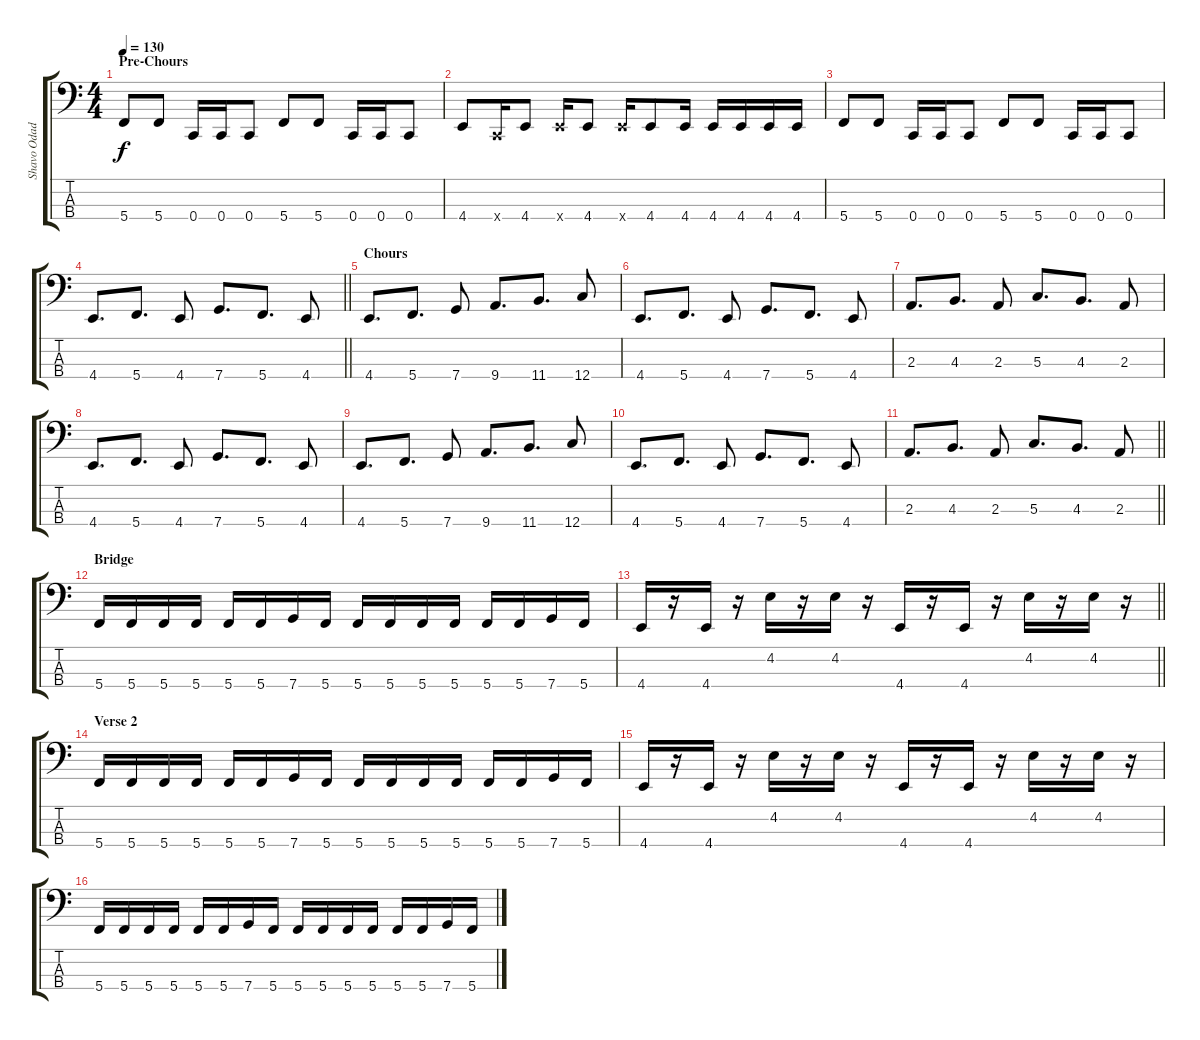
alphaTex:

\track ("Shavo Odadjian" "Shavo Odad") {instrument electricbasspick}
\staff {score tabs}
\tuning (F2 C2 G1 C1) {hide}
\ts (4 4)
\section ("" "Pre-Chours")
\tempo 130
\clef f4
\ks c
5.4.8{dy f} 5.4.8 0.4.16 0.4.16 0.4.8 5.4.8 5.4.8 0.4.16 0.4.16 0.4.8 |
4.4.8 0.4{x}.16 4.4.8 4.4{x}.16 4.4.8 4.4{x}.16 4.4.8 4.4.16 4.4.16 4.4.16 4.4.16 4.4.16 |
5.4.8 5.4.8 0.4.16 0.4.16 0.4.8 5.4.8 5.4.8 0.4.16 0.4.16 0.4.8 |
\barLineRight lightlight
4.4.8{d} 5.4.8{d} 4.4.8 7.4.8{d} 5.4.8{d} 4.4.8 |
\section ("" "Chours")
4.4.8{d} 5.4.8{d} 7.4.8 9.4.8{d} 11.4.8{d} 12.4.8 |
4.4.8{d} 5.4.8{d} 4.4.8 7.4.8{d} 5.4.8{d} 4.4.8 |
2.3.8{d} 4.3.8{d} 2.3.8 5.3.8{d} 4.3.8{d} 2.3.8 |
4.4.8{d} 5.4.8{d} 4.4.8 7.4.8{d} 5.4.8{d} 4.4.8 |
4.4.8{d} 5.4.8{d} 7.4.8 9.4.8{d} 11.4.8{d} 12.4.8 |
4.4.8{d} 5.4.8{d} 4.4.8 7.4.8{d} 5.4.8{d} 4.4.8 |
\barLineRight lightlight
2.3.8{d} 4.3.8{d} 2.3.8 5.3.8{d} 4.3.8{d} 2.3.8 |
\section ("" "Bridge")
5.4.16 5.4.16 5.4.16 5.4.16 5.4.16 5.4.16 7.4.16 5.4.16 5.4.16 5.4.16 5.4.16 5.4.16 5.4.16 5.4.16 7.4.16 5.4.16 |
\barLineRight lightlight
4.4.16 r.16 4.4.16 r.16 4.2.16 r.16 4.2.16 r.16 4.4.16 r.16 4.4.16 r.16 4.2.16 r.16 4.2.16 r.16 |
\section ("" "Verse 2")
5.4.16 5.4.16 5.4.16 5.4.16 5.4.16 5.4.16 7.4.16 5.4.16 5.4.16 5.4.16 5.4.16 5.4.16 5.4.16 5.4.16 7.4.16 5.4.16 |
4.4.16 r.16 4.4.16 r.16 4.2.16 r.16 4.2.16 r.16 4.4.16 r.16 4.4.16 r.16 4.2.16 r.16 4.2.16 r.16 |
5.4.16 5.4.16 5.4.16 5.4.16 5.4.16 5.4.16 7.4.16 5.4.16 5.4.16 5.4.16 5.4.16 5.4.16 5.4.16 5.4.16 7.4.16 5.4.16
